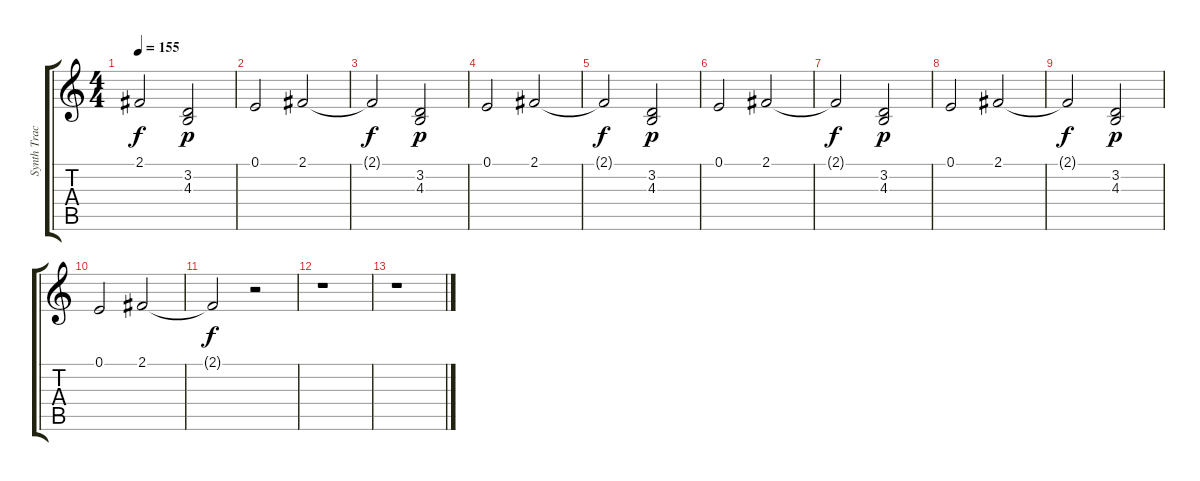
\track ("Synth Track (ignore)" "Synth Trac") {instrument choiraahs}
\staff {score tabs}
\tuning (E4 B3 G3 D3 A2 E2) {hide}
\ts (4 4)
\tempo 155
\clef g2
\ks c
2.1{t}.2{dy f} (3.2 4.3).2{dy p} |
0.1.2 2.1.2 |
2.1{t}.2{dy f} (3.2 4.3).2{dy p} |
0.1.2 2.1.2 |
2.1{t}.2{dy f} (3.2 4.3).2{dy p} |
0.1.2 2.1.2 |
2.1{t}.2{dy f} (3.2 4.3).2{dy p} |
0.1.2 2.1.2 |
2.1{t}.2{dy f} (3.2 4.3).2{dy p} |
0.1.2 2.1.2 |
2.1{t}.2{dy f} r.2 |
r.1 |
r.1
